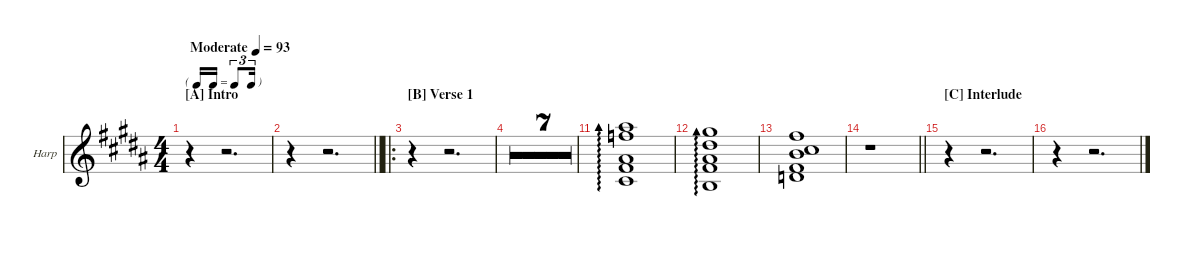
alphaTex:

\hideDynamics
\bracketExtendMode groupsimilarinstruments
\firstSystemTrackNameOrientation horizontal
\otherSystemsTrackNameOrientation horizontal
\track ("Harp" "Harp") {multiBarRest instrument orchestralharp}
\staff {score}
\tuning (E4 B3 G3 D3 A2 E2)
\ts (4 4)
\beaming (8 2 2 2 2)
\tf triplet16th
\section ("A" "Intro")
\tempo (93 "Moderate")
\clef g2
\ks b
r.4{dy f instrument orchestralharp} r.2{d} |
\barLineRight lightlight
r.4 r.2{d} |
\ro
\section ("B" "Verse 1")
r.4 r.2{d} |
r.4 r.2{d} |
r.4 r.2{d} |
r.4 r.2{d} |
r.4 r.2{d} |
r.4 r.2{d} |
r.4 r.2{d} |
r.4 r.2{d} |
(18.1{acc #} 18.2{acc forcenatural} 15.3{acc #} 16.4{acc #} 16.5{acc #}).1{ad 426} |
(16.1{acc #} 16.2{acc #} 15.3{acc #} 16.4{acc #} 14.5{acc forcenatural}).1{ad 433} |
(14.1{acc #} 14.2{acc #} 16.3{acc forcenatural} 16.4{acc #} 17.5{acc forcenatural}).1 |
\barLineRight lightlight
r.1 |
\section ("C" "Interlude")
r.4 r.2{d} |
r.4 r.2{d}
